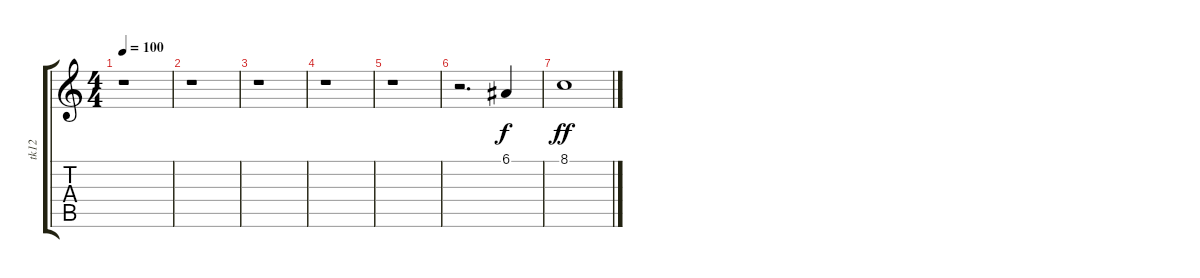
\track ("tk12" "tk12") {instrument acousticgrandpiano}
\staff {score tabs}
\tuning (E4 B3 G3 D3 A2 E2) {hide}
\ts (4 4)
\tempo 100
\clef g2
\ks c
r.1{dy f} |
r.1 |
r.1 |
r.1 |
r.1 |
r.2{d} 6.1.4 |
8.1.1{dy ff}
